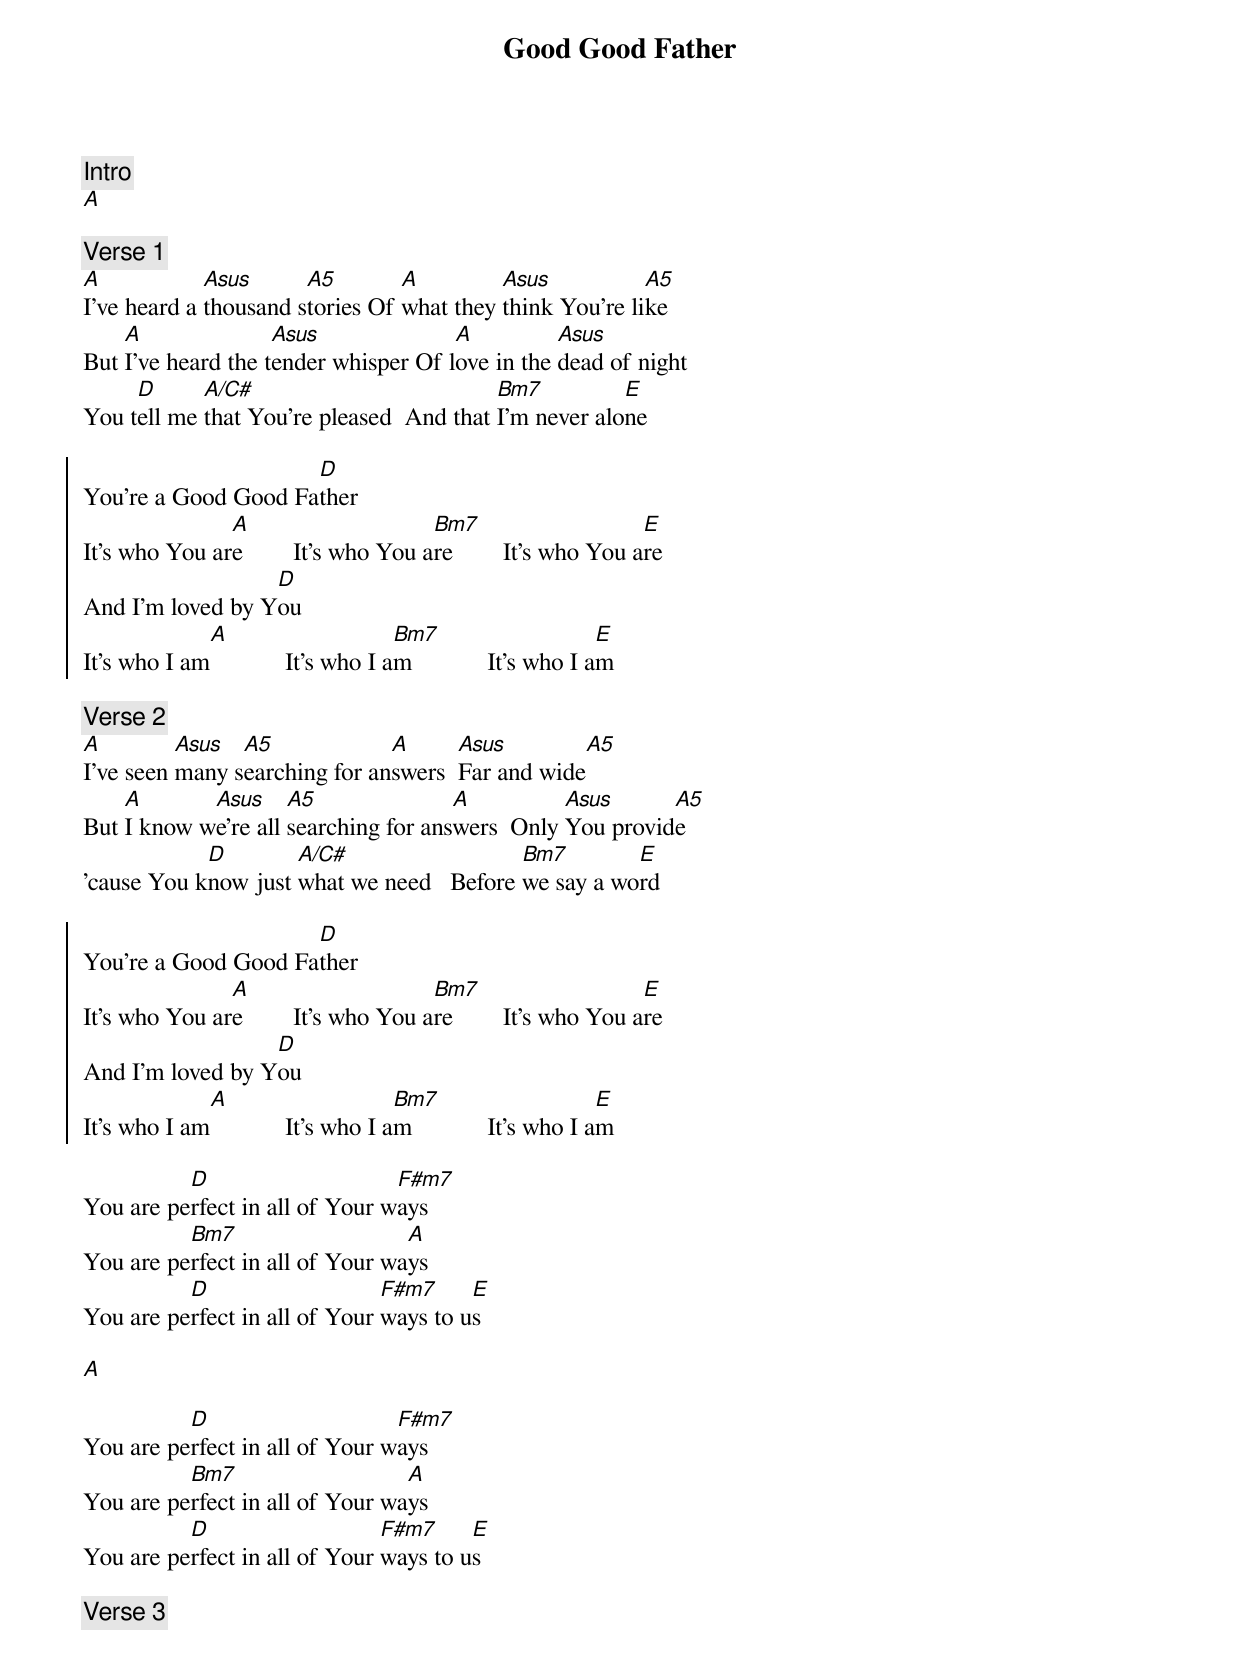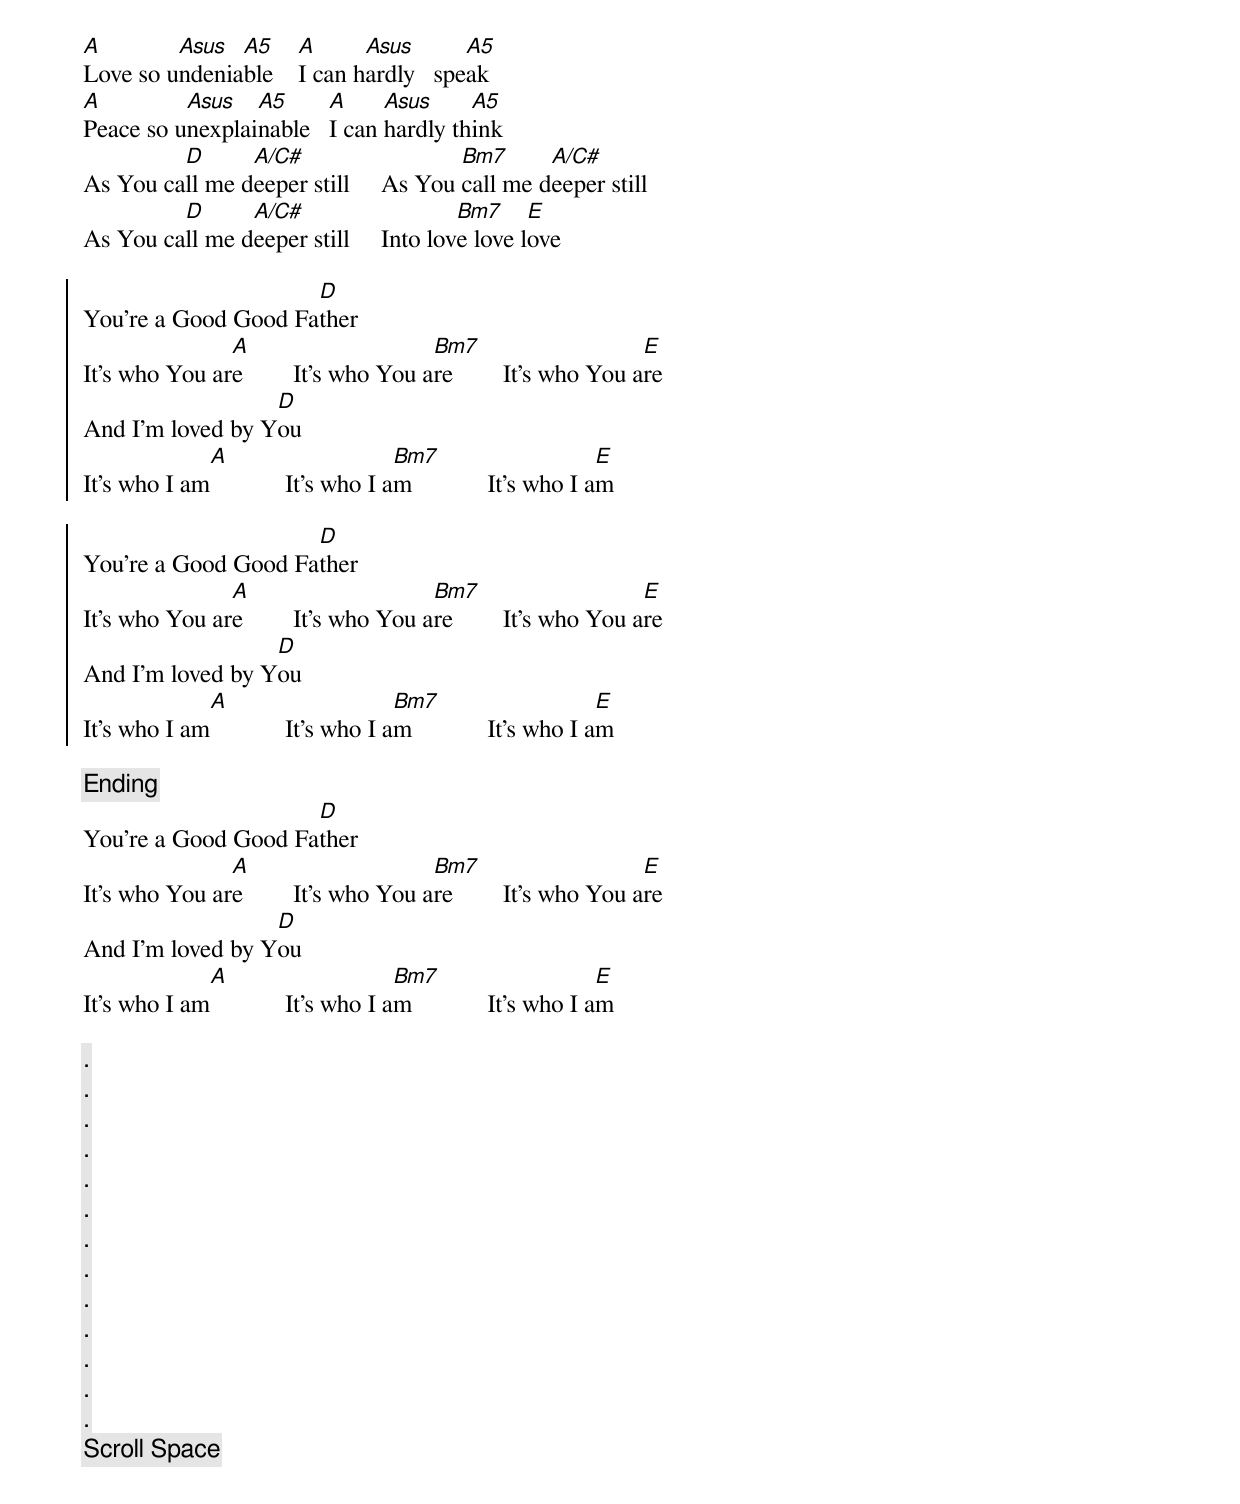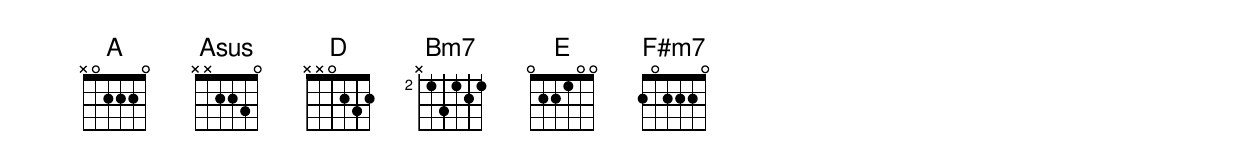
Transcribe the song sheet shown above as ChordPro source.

{title: Good Good Father}
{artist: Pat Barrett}
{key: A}
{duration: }
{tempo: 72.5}
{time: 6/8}
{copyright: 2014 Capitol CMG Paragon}

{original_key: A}
{c: Intro}
[A]

{c: Verse 1}
[A]I've heard a [Asus]thousand s[A5]tories Of [A]what they [Asus]think You’re li[A5]ke
But [A]I've heard the t[Asus]ender whisper Of l[A]ove in the [Asus]dead of night
You t[D]ell me [A/C#]that You’re pleased  And that [Bm7]I'm never alo[E]ne

{soc}
You're a Good Good Fa[D]ther
It's who You ar[A]e        It's who You a[Bm7]re        It's who You a[E]re
And I'm loved by Y[D]ou
It's who I am[A]            It's who I a[Bm7]m            It's who I a[E]m
{eoc}

{c: Verse 2}
[A]I've seen [Asus]many s[A5]earching for an[A]swers  [Asus]Far and wide[A5]
But [A]I know w[Asus]e're all [A5]searching for ans[A]wers  Only [Asus]You provid[A5]e
'cause You k[D]now just [A/C#]what we need   Before [Bm7]we say a wo[E]rd

{soc}
You're a Good Good Fa[D]ther
It's who You ar[A]e        It's who You a[Bm7]re        It's who You a[E]re
And I'm loved by Y[D]ou
It's who I am[A]            It's who I a[Bm7]m            It's who I a[E]m
{eoc}

{sob}
You are pe[D]rfect in all of Your w[F#m7]ays
You are pe[Bm7]rfect in all of Your wa[A]ys
You are pe[D]rfect in all of Your [F#m7]ways to u[E]s
{eob}

[A]

{sob}
You are pe[D]rfect in all of Your w[F#m7]ays
You are pe[Bm7]rfect in all of Your wa[A]ys
You are pe[D]rfect in all of Your [F#m7]ways to u[E]s
{eob}

{c: Verse 3}
[A]Love so u[Asus]ndenia[A5]ble    [A]I can h[Asus]ardly   spe[A5]ak
[A]Peace so u[Asus]nexplai[A5]nable   [A]I can [Asus]hardly th[A5]ink
As You ca[D]ll me d[A/C#]eeper still     As You [Bm7]call me d[A/C#]eeper still
As You ca[D]ll me d[A/C#]eeper still     Into lov[Bm7]e love l[E]ove

{soc}
You're a Good Good Fa[D]ther
It's who You ar[A]e        It's who You a[Bm7]re        It's who You a[E]re
And I'm loved by Y[D]ou
It's who I am[A]            It's who I a[Bm7]m            It's who I a[E]m
{eoc}

{soc}
You're a Good Good Fa[D]ther
It's who You ar[A]e        It's who You a[Bm7]re        It's who You a[E]re
And I'm loved by Y[D]ou
It's who I am[A]            It's who I a[Bm7]m            It's who I a[E]m
{eoc}

{c: Ending}
You're a Good Good Fa[D]ther
It's who You ar[A]e        It's who You a[Bm7]re        It's who You a[E]re
And I'm loved by Y[D]ou
It's who I am[A]            It's who I a[Bm7]m            It's who I a[E]m

{c: .}
{c: .}
{c: .}
{c: .}
{c: .}
{c: .}
{c: .}
{c: .}
{c: .}
{c: .}
{c: .}
{c: .}
{c: .}
{c: Scroll Space}
